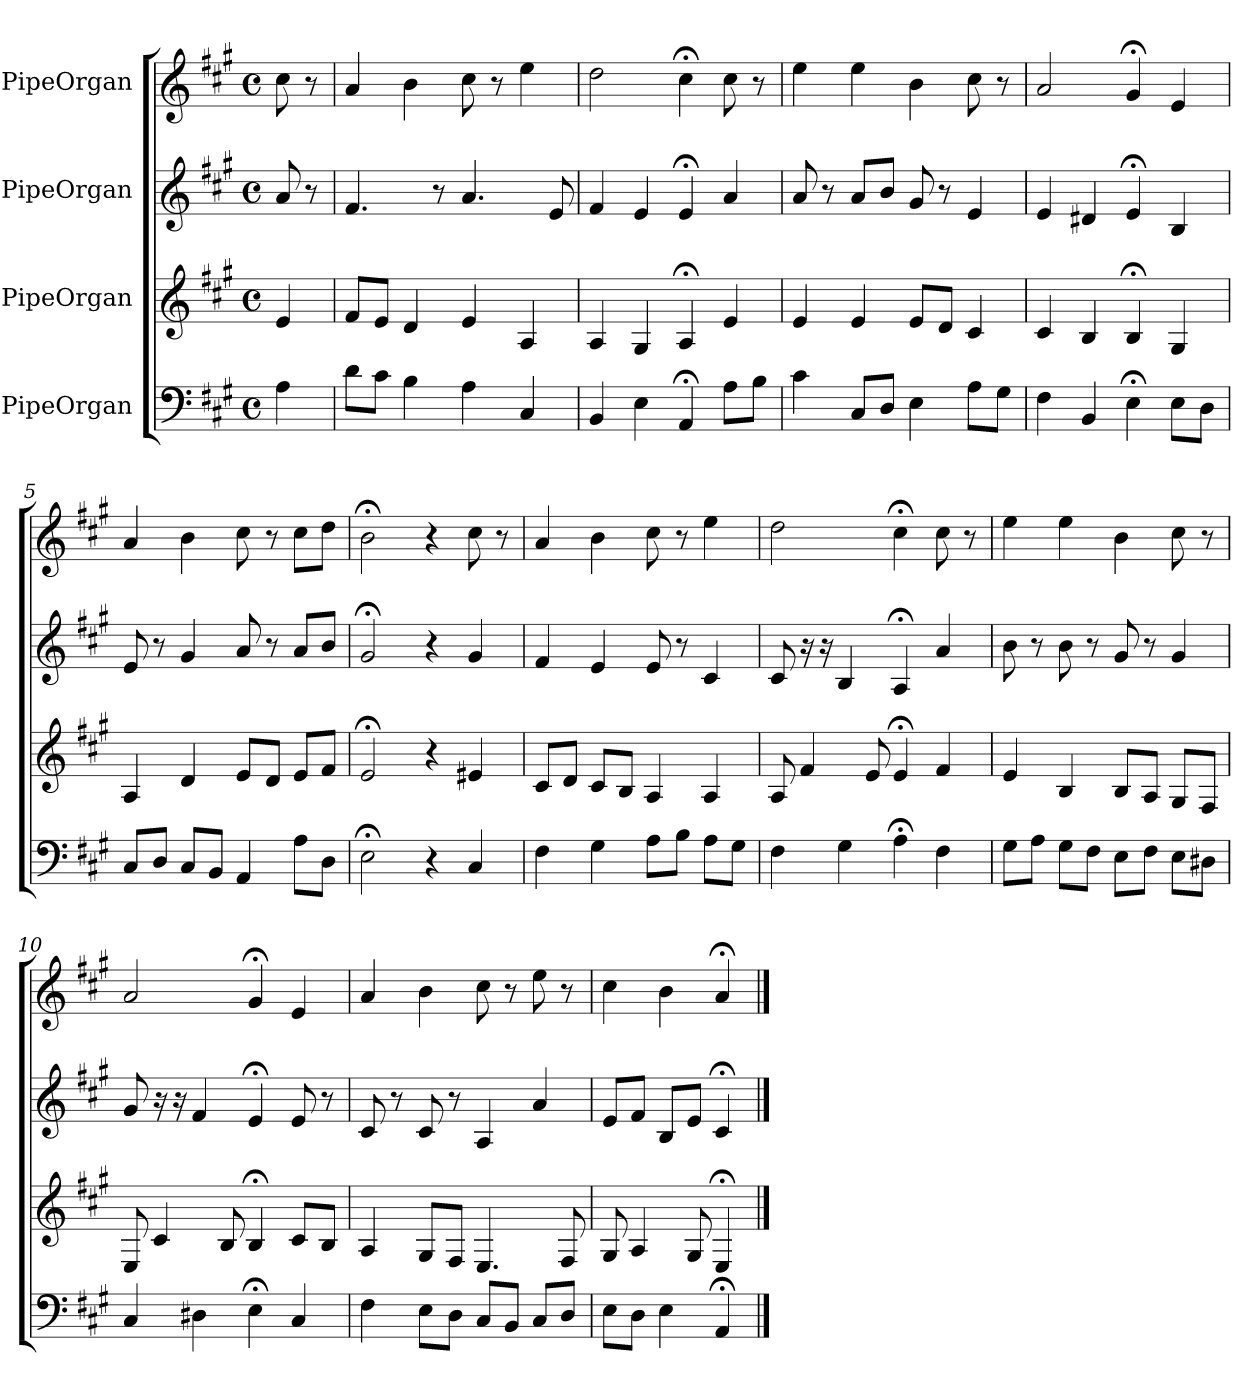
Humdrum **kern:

**kern	**kern	**kern	**kern
*part4	*part3	*part2	*part1
*staff4	*staff3	*staff2	*staff1
*I"PipeOrgan	*I"PipeOrgan	*I"PipeOrgan	*I"PipeOrgan
*k[f#c#g#]	*k[f#c#g#]	*k[f#c#g#]	*k[f#c#g#]
*A:	*A:	*A:	*A:
*M4/4	*M4/4	*M4/4	*M4/4
*met(c)	*met(c)	*met(c)	*met(c)
*MM60	*MM60	*MM60	*MM60
=	=	=	=
4A	4e	8a	8cc#
.	.	8r	8r
=1	=1	=1	=1
8dL	8f#L	4.f#	4a
8c#J	8eJ	.	.
4B	4d	.	4b
.	.	8r	.
4A	4e	4.a	8cc#
.	.	.	8r
4C#	4A	.	4ee
.	.	8e	.
=2	=2	=2	=2
4BB	4A	4f#	2dd
4E	4G#	4e	.
4AA;<	4A;<	4e;<	4cc#;<
8AL	4e	4a	8cc#
8BJ	.	.	8r
=3	=3	=3	=3
4c#	4e	8a	4ee
.	.	8r	.
8C#L	4e	8aL	4ee
8DJ	.	8bJ	.
4E	8eL	8g#	4b
.	8dJ	8r	.
8AL	4c#	4e	8cc#
8G#J	.	.	8r
=4	=4	=4	=4
4F#	4c#	4e	2a
4BB	4B	4d#X	.
4E;<	4B;<	4e;<	4g#;<
8EL	4G#	4B	4e
8DJ	.	.	.
=5	=5	=5	=5
8C#L	4A	8e	4a
8DJ	.	8r	.
8C#L	4d	4g#	4b
8BBJ	.	.	.
4AA	8eL	8a	8cc#
.	8dJ	8r	8r
8AL	8eL	8aL	8cc#L
8DJ	8f#J	8bJ	8ddJ
=6	=6	=6	=6
2E;<	2e;<	2g#;<	2b;<
4r	4r	4r	4r
4C#	4e#X	4g#	8cc#
.	.	.	8r
=7	=7	=7	=7
4F#	8c#L	4f#	4a
.	8dJ	.	.
4G#	8c#L	4e	4b
.	8BJ	.	.
8AL	4A	8e	8cc#
8BJ	.	8r	8r
8AL	4A	4c#	4ee
8G#J	.	.	.
=8	=8	=8	=8
4F#	8A	8c#	2dd
.	4f#	16r	.
.	.	16r	.
4G#	.	4B	.
.	8e	.	.
4A;<	4e;<	4A;<	4cc#;<
4F#	4f#	4a	8cc#
.	.	.	8r
=9	=9	=9	=9
8G#L	4e	8b	4ee
8AJ	.	8r	.
8G#L	4B	8b	4ee
8F#J	.	8r	.
8EL	8BL	8g#	4b
8F#J	8AJ	8r	.
8EL	8G#L	4g#	8cc#
8D#XJ	8F#J	.	8r
=10	=10	=10	=10
4C#	8E	8g#	2a
.	4c#	16r	.
.	.	16r	.
4D#X	.	4f#	.
.	8B	.	.
4E;<	4B;<	4e;<	4g#;<
4C#	8c#L	8e	4e
.	8BJ	8r	.
=11	=11	=11	=11
4F#	4A	8c#	4a
.	.	8r	.
8EL	8G#L	8c#	4b
8DJ	8F#J	8r	.
8C#L	4.E	4A	8cc#
8BBJ	.	.	8r
8C#L	.	4a	8ee
8DJ	8F#	.	8r
=12	=12	=12	=12
8EL	8G#	8eL	4cc#
8DJ	4A	8f#J	.
4E	.	8BL	4b
.	8G#	8eJ	.
4AA;<	4E;<	4c#;<	4a;<
==	==	==	==
*-	*-	*-	*-
